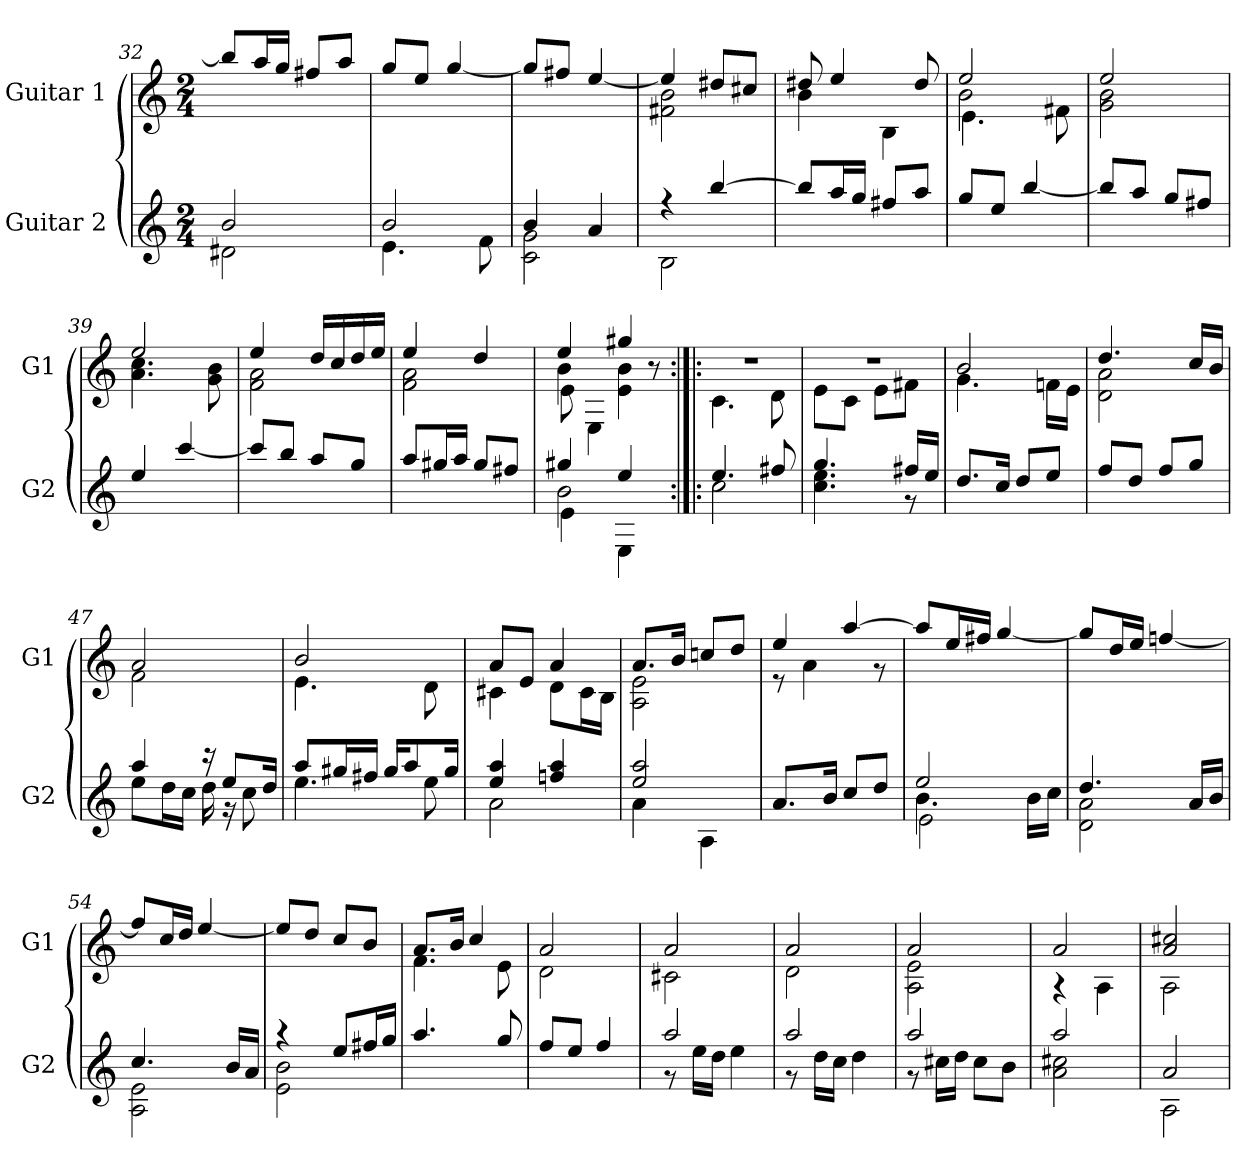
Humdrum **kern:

**kern	**kern
*part2	*part1
*staff2	*staff1
*I"Guitar 2	*I"Guitar 1
*I'G2	*I'G1
!!LO:PB:g=z
*clefG2	*clefG2
*ITrd7c12	*ITrd7c12
*k[]	*k[]
*C:	*C:
*M2/4	*M2/4
=32	=32
*^	*
2Bi/	2D#Xi\	8bi/L]
.	.	16ai/L
.	.	16gi/JJ
.	.	8f#Xi/L
.	.	8ai/J
=33	=33	=33
2Bi/	4.Ei\	8gi/L
.	.	8ei/J
.	.	[<4gi/
.	8Fi\	.
=34	=34	=34
4Bi/	2Ci\ 2Gi	8gi/L]
.	.	8f#Xi/J
4Ai/	.	[<4ei/
=35	=35	=35
*	*	*^
4r	2BBi\	4ei/]	2F#Xi\ 2Bi
[>4bi/	.	8d#Xi/L	.
.	.	8c#Xi/J	.
*v	*v	*	*
=36	=36	=36
8bi/L]	8d#Xi/	4Bi\
16ai/L	4ei/	.
16gi/JJ	.	.
8f#Xi/L	.	4BBi\
8ai/J	8d#i/	.
=37	=37	=37
*	*	*^
8gi/L	2ei/	2Bi\	4.Ei\
8ei/J	.	.	.
[>4bi/	.	.	.
.	.	.	8F#Xi\
*	*	*v	*v
=38	=38	=38
8bi/L]	2ei/	2Gi\ 2Bi
8ai/J	.	.
8gi/L	.	.
8f#Xi/J	.	.
=39	=39	=39
4ei/	2ei/	4.Ai\ 4.ci
[>4cci/	.	.
.	.	8Gi\ 8Bi
!!LO:LB:g=z	!!
=40	=40	=40
8cci/L]	4ei/	2Fi\ 2Ai
8bi/J	.	.
8ai/L	16di/LL	.
.	16ci/	.
8gi/J	16di/	.
.	16ei/JJ	.
=41	=41	=41
8ai/L	4ei/	2Fi\ 2Ai
16g#Xi/L	.	.
16ai/JJ	.	.
8g#i/L	4di/	.
8f#Xi/J	.	.
=42	=42	=42
*^	*	*^
*	*^	*	*	*
4g#Xi/	2Bi\	4Ei\	4ei/	4Bi\	8Ei\
.	.	.	.	.	4EEi\
4ei/	.	4EEi\	4g#Xi/	4Ei\ 4Bi	.
.	.	.	.	.	8r
*	*v	*v	*	*	*
=43:|!|:	=43:|!|:	=43:|!|:	=43:|!|:	=43:|!|:
!	!	!LO:N:vis=1	!	!
*	*	*	*v	*v
4.ei/	2ci\	2r	4.Ci\
8f#Xi/	.	.	8Di\
=44	=44	=44	=44
!	!	!LO:N:vis=1	!
4.gi/	4.ci\ 4.ei	2r	8Ei\L
.	.	.	8Ci\J
.	.	.	8Ei\L
16f#Xi/LL	8r	.	8F#Xi\J
16ei/JJ	.	.	.
*v	*v	*	*
=45	=45	=45
8.di/L	2Bi/	4.Gi\
16ci/Jk	.	.
8di/L	.	.
8ei/J	.	16Fni\LL
.	.	16Ei\JJ
=46	=46	=46
8fi/L	4.di/	2Di\ 2Ai
8di/J	.	.
8fi/L	.	.
8gi/J	16ci/LL	.
.	16Bi/JJ	.
!!LO:LB:g=z	!!
=47	=47	=47
*^	*	*
4ai/	8ei\L	2Ai/	2Fi\
.	16di\L	.	.
.	16ci\JJ	.	.
16r	16di\	.	.
8ei/L	16r	.	.
.	8ci\	.	.
16di/Jk	.	.	.
=48	=48	=48	=48
8ai/L	4.ei\	2Bi/	4.Ei\
16g#Xi/L	.	.	.
16f#Xi/JJ	.	.	.
16g#i/KL	.	.	.
8ai/	.	.	.
.	8ei\	.	8Di\
16g#i/Jk	.	.	.
=49	=49	=49	=49
4ei/ 4ai	2Ai\	8Ai/L	4C#Xi\
.	.	8Ei/J	.
4fni/ 4ai	.	4Ai/	8Di\L
.	.	.	16C#i\L
.	.	.	16BBi\JJ
=50	=50	=50	=50
2ei/ 2ai	4Ai\	8.Ai/L	2AAi\ 2Ei
.	.	16Bi/Jk	.
.	4AAi\	8cni/L	.
.	.	8di/J	.
*v	*v	*	*
=51	=51	=51
8.Ai/L	4ei/	8r
.	.	4Ai\
16Bi/Jk	.	.
8ci/L	[>4ai/	.
8di/J	.	8r
*	*v	*v
=52	=52
*^	*
*	*^	*
2ei/	4.Bi\	2Ei\	8ai/L]
.	.	.	16ei/L
.	.	.	16f#Xi/JJ
.	.	.	[>4gi/
.	16Bi\LL	.	.
.	16ci\JJ	.	.
*	*v	*v	*
=53	=53	=53
4.di/	2Di\ 2Ai	8gi/L]
.	.	16di/L
.	.	16ei/JJ
.	.	[>4fni/
16Ai/LL	.	.
16Bi/JJ	.	.
!!LO:LB:g=z
=54	=54	=54
4.ci/	2AAi\ 2Ei	8fi/L]
.	.	16ci/L
.	.	16di/JJ
.	.	[>4ei/
16Bi/LL	.	.
16Ai/JJ	.	.
=55	=55	=55
4r	2Ei\ 2Bi	8ei/L]
.	.	8di/J
8ei/L	.	8ci/L
16f#Xi/L	.	8Bi/J
16gi/JJ	.	.
*v	*v	*
=56	=56
*	*^
4.ai/	8.Ai/L	4.Fi\
.	16Bi/Jk	.
.	4ci/	.
8gi/	.	8Ei\
=57	=57	=57
8fi/L	2Ai/	2Di\
8ei/J	.	.
4fi/	.	.
=58	=58	=58
*^	*	*
2ai/	8r	2Ai/	2C#Xi\
.	16ei\LL	.	.
.	16di\JJ	.	.
.	4ei\	.	.
=59	=59	=59	=59
2ai/	8r	2Ai/	2Di\
.	16di\LL	.	.
.	16ci\JJ	.	.
.	4di\	.	.
=60	=60	=60	=60
2ai/	8r	2Ai/	2AAi\ 2Ei
.	16c#Xi\LL	.	.
.	16di\JJ	.	.
.	8c#i\L	.	.
.	8Bi\J	.	.
=61	=61	=61	=61
2ai/	2Ai\ 2c#Xi	2Ai/	4r
.	.	.	4AAi\
=62	=62	=62	=62
2Ai/	2AAi\	2Ai/ 2c#Xi	2AAi\
*v	*v	*	*
*	*v	*v
=	=
*-	*-
